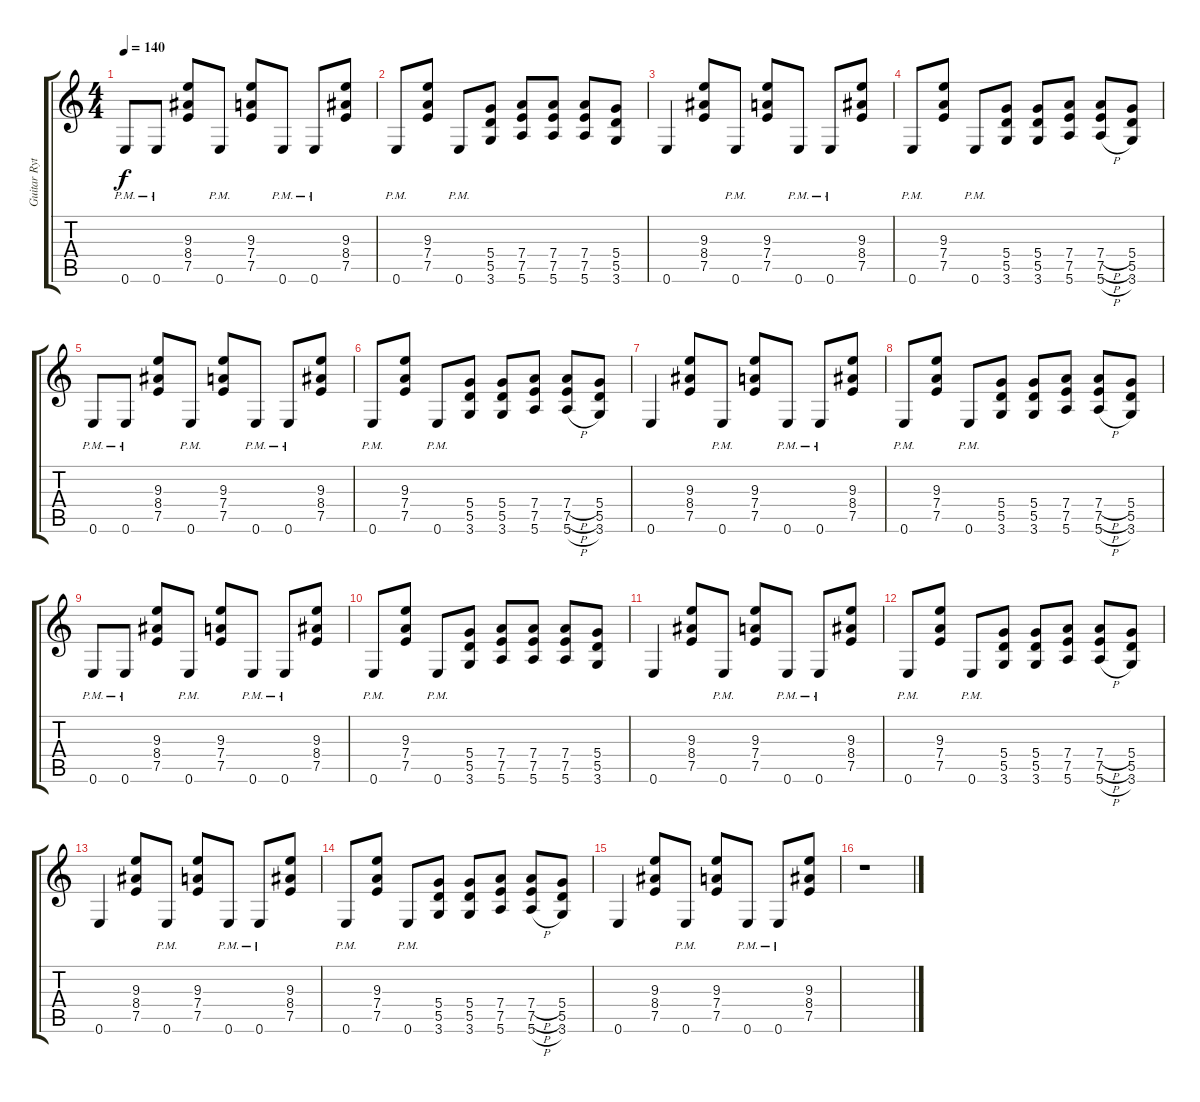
\track ("Guitar Rythm" "Guitar Ryt") {instrument distortionguitar}
\staff {score tabs}
\tuning (E4 B3 G3 D3 A2 E2) {hide}
\ts (4 4)
\tempo 140
\clef g2
\ks c
0.6{pm}.8{dy f} 0.6{pm}.8 (9.3 8.4 7.5).8 0.6{pm}.8 (9.3 7.4 7.5).8 0.6{pm}.8 0.6{pm}.8 (9.3 8.4 7.5).8 |
0.6{pm}.8 (9.3 7.4 7.5).8 0.6{pm}.8 (5.4 5.5 3.6).8 (7.4 7.5 5.6).8 (7.4 7.5 5.6).8 (7.4 7.5 5.6).8 (5.4 5.5 3.6).8 |
0.6.4 (9.3 8.4 7.5).8 0.6{pm}.8 (9.3 7.4 7.5).8 0.6{pm}.8 0.6{pm}.8 (9.3 8.4 7.5).8 |
0.6{pm}.8 (9.3 7.4 7.5).8 0.6{pm}.8 (5.4 5.5 3.6).8 (5.4 5.5 3.6).8 (7.4 7.5 5.6).8 (7.4{h} 7.5{h} 5.6{h}).8 (5.4 5.5 3.6).8 |
0.6{pm}.8 0.6{pm}.8 (9.3 8.4 7.5).8 0.6{pm}.8 (9.3 7.4 7.5).8 0.6{pm}.8 0.6{pm}.8 (9.3 8.4 7.5).8 |
0.6{pm}.8 (9.3 7.4 7.5).8 0.6{pm}.8 (5.4 5.5 3.6).8 (5.4 5.5 3.6).8 (7.4 7.5 5.6).8 (7.4{h} 7.5{h} 5.6{h}).8 (5.4 5.5 3.6).8 |
0.6.4 (9.3 8.4 7.5).8 0.6{pm}.8 (9.3 7.4 7.5).8 0.6{pm}.8 0.6{pm}.8 (9.3 8.4 7.5).8 |
0.6{pm}.8 (9.3 7.4 7.5).8 0.6{pm}.8 (5.4 5.5 3.6).8 (5.4 5.5 3.6).8 (7.4 7.5 5.6).8 (7.4{h} 7.5{h} 5.6{h}).8 (5.4 5.5 3.6).8 |
0.6{pm}.8 0.6{pm}.8 (9.3 8.4 7.5).8 0.6{pm}.8 (9.3 7.4 7.5).8 0.6{pm}.8 0.6{pm}.8 (9.3 8.4 7.5).8 |
0.6{pm}.8 (9.3 7.4 7.5).8 0.6{pm}.8 (5.4 5.5 3.6).8 (7.4 7.5 5.6).8 (7.4 7.5 5.6).8 (7.4 7.5 5.6).8 (5.4 5.5 3.6).8 |
0.6.4 (9.3 8.4 7.5).8 0.6{pm}.8 (9.3 7.4 7.5).8 0.6{pm}.8 0.6{pm}.8 (9.3 8.4 7.5).8 |
0.6{pm}.8 (9.3 7.4 7.5).8 0.6{pm}.8 (5.4 5.5 3.6).8 (5.4 5.5 3.6).8 (7.4 7.5 5.6).8 (7.4{h} 7.5{h} 5.6{h}).8 (5.4 5.5 3.6).8 |
0.6.4 (9.3 8.4 7.5).8 0.6{pm}.8 (9.3 7.4 7.5).8 0.6{pm}.8 0.6{pm}.8 (9.3 8.4 7.5).8 |
0.6{pm}.8 (9.3 7.4 7.5).8 0.6{pm}.8 (5.4 5.5 3.6).8 (5.4 5.5 3.6).8 (7.4 7.5 5.6).8 (7.4{h} 7.5{h} 5.6{h}).8 (5.4 5.5 3.6).8 |
0.6.4 (9.3 8.4 7.5).8 0.6{pm}.8 (9.3 7.4 7.5).8 0.6{pm}.8 0.6{pm}.8 (9.3 8.4 7.5).8 |
r.1
